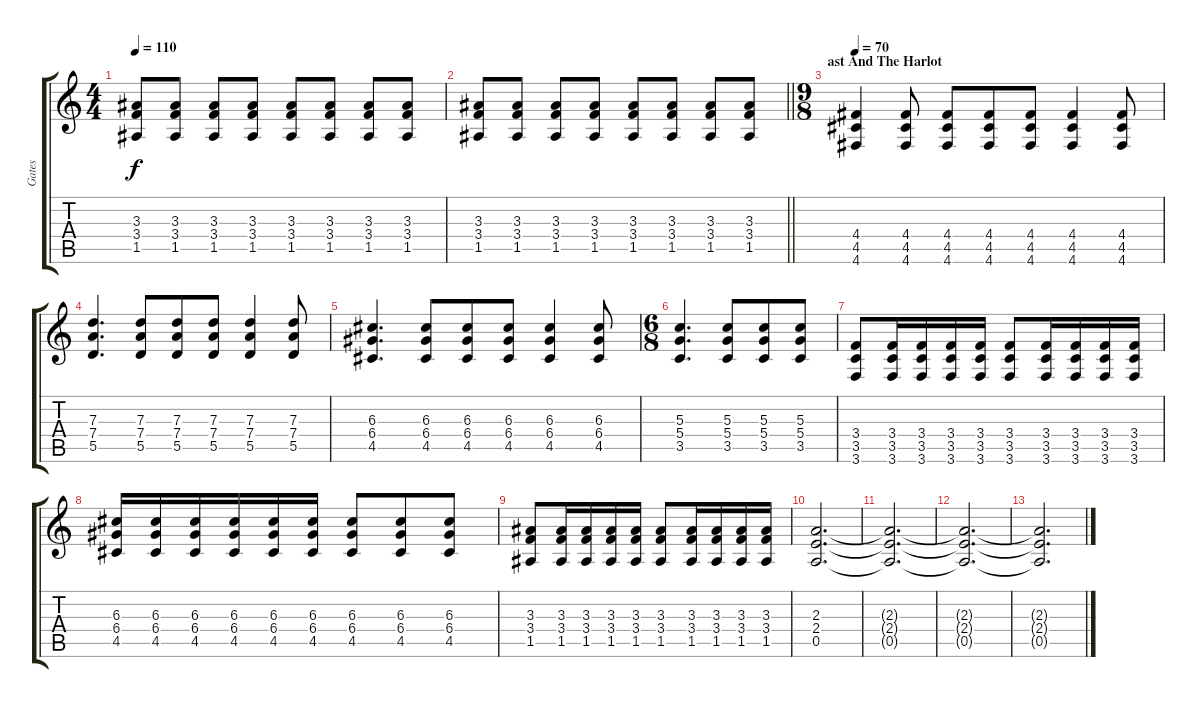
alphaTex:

\track ("Gates" "Gates") {instrument distortionguitar}
\staff {score tabs}
\tuning (E4 B3 G3 D3 A2 D2) {hide}
\ts (4 4)
\tempo 110
\clef g2
\ks c
(3.3 3.4 1.5).8{dy f} (3.3 3.4 1.5).8 (3.3 3.4 1.5).8 (3.3 3.4 1.5).8 (3.3 3.4 1.5).8 (3.3 3.4 1.5).8 (3.3 3.4 1.5).8 (3.3 3.4 1.5).8 |
\barLineRight lightlight
(3.3 3.4 1.5).8 (3.3 3.4 1.5).8 (3.3 3.4 1.5).8 (3.3 3.4 1.5).8 (3.3 3.4 1.5).8 (3.3 3.4 1.5).8 (3.3 3.4 1.5).8 (3.3 3.4 1.5).8 |
\ts (9 8)
\section ("" "ast And The Harlot")
\tempo 70
(4.4 4.5 4.6).4 (4.4 4.5 4.6).8 (4.4 4.5 4.6).8 (4.4 4.5 4.6).8 (4.4 4.5 4.6).8 (4.4 4.5 4.6).4 (4.4 4.5 4.6).8 |
(7.3 7.4 5.5).4{d} (7.3 7.4 5.5).8 (7.3 7.4 5.5).8 (7.3 7.4 5.5).8 (7.3 7.4 5.5).4 (7.3 7.4 5.5).8 |
(6.3 6.4 4.5).4{d} (6.3 6.4 4.5).8 (6.3 6.4 4.5).8 (6.3 6.4 4.5).8 (6.3 6.4 4.5).4 (6.3 6.4 4.5).8 |
\ts (6 8)
(5.3 5.4 3.5).4{d} (5.3 5.4 3.5).8 (5.3 5.4 3.5).8 (5.3 5.4 3.5).8 |
(3.4 3.5 3.6).8 (3.4 3.5 3.6).16 (3.4 3.5 3.6).16 (3.4 3.5 3.6).16 (3.4 3.5 3.6).16 (3.4 3.5 3.6).8 (3.4 3.5 3.6).16 (3.4 3.5 3.6).16 (3.4 3.5 3.6).16 (3.4 3.5 3.6).16 |
(6.3 6.4 4.5).16 (6.3 6.4 4.5).16 (6.3 6.4 4.5).16 (6.3 6.4 4.5).16 (6.3 6.4 4.5).16 (6.3 6.4 4.5).16 (6.3 6.4 4.5).8 (6.3 6.4 4.5).8 (6.3 6.4 4.5).8 |
(3.3 3.4 1.5).8 (3.3 3.4 1.5).16 (3.3 3.4 1.5).16 (3.3 3.4 1.5).16 (3.3 3.4 1.5).16 (3.3 3.4 1.5).8 (3.3 3.4 1.5).16 (3.3 3.4 1.5).16 (3.3 3.4 1.5).16 (3.3 3.4 1.5).16 |
(2.3 2.4 0.5).2{d} |
(2.3{t} 2.4{t} 0.5{t}).2{d} |
(2.3{t} 2.4{t} 0.5{t}).2{d} |
(2.3{t} 2.4{t} 0.5{t}).2{d}
